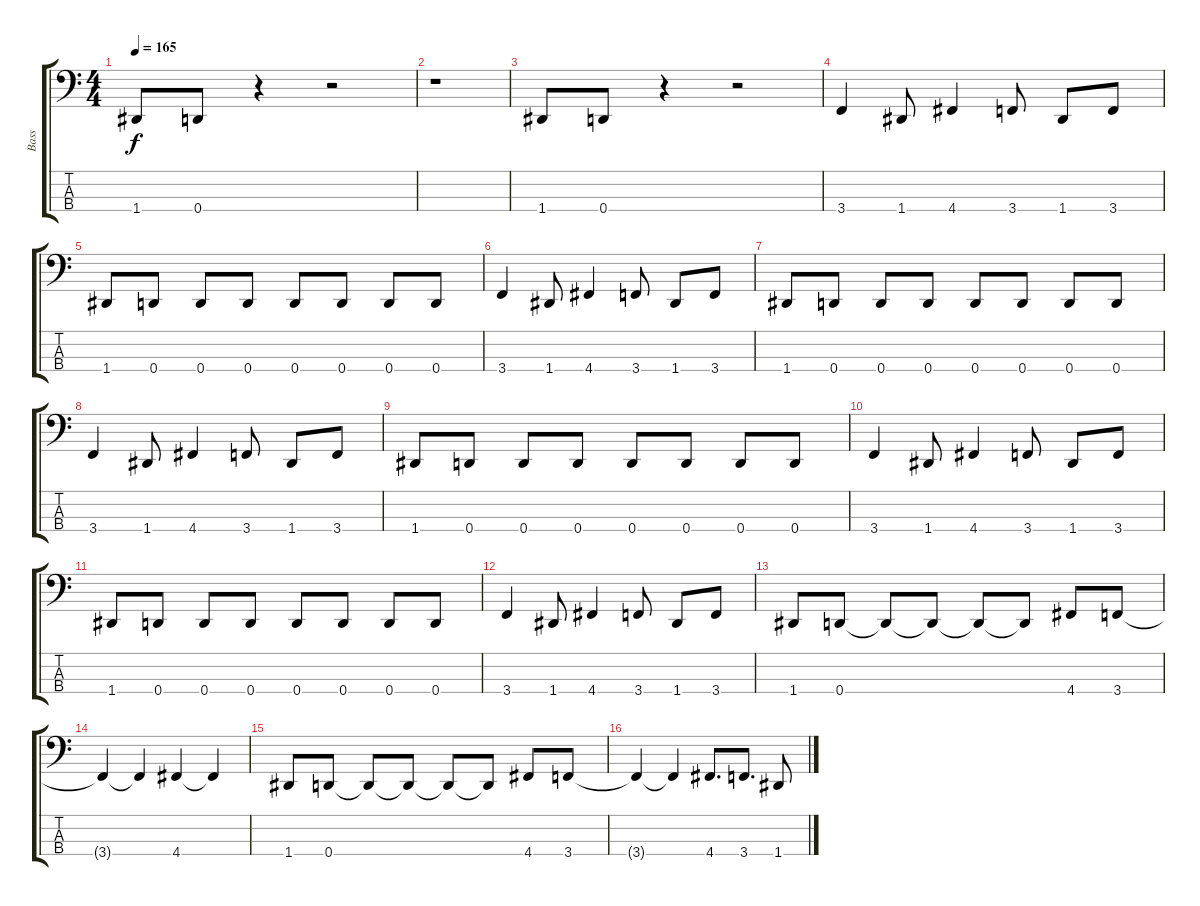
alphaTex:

\track ("Bass" "Bass") {instrument electricbassfinger}
\staff {score tabs}
\tuning (F2 C2 G1 D1) {hide}
\ts (4 4)
\tempo 165
\clef f4
\ks c
1.4.8{dy f} 0.4.8 r.4 r.2 |
r.1 |
1.4.8 0.4.8 r.4 r.2 |
3.4.4 1.4.8 4.4.4 3.4.8 1.4.8 3.4.8 |
1.4.8 0.4.8 0.4.8 0.4.8 0.4.8 0.4.8 0.4.8 0.4.8 |
3.4.4 1.4.8 4.4.4 3.4.8 1.4.8 3.4.8 |
1.4.8 0.4.8 0.4.8 0.4.8 0.4.8 0.4.8 0.4.8 0.4.8 |
3.4.4 1.4.8 4.4.4 3.4.8 1.4.8 3.4.8 |
1.4.8 0.4.8 0.4.8 0.4.8 0.4.8 0.4.8 0.4.8 0.4.8 |
3.4.4 1.4.8 4.4.4 3.4.8 1.4.8 3.4.8 |
1.4.8 0.4.8 0.4.8 0.4.8 0.4.8 0.4.8 0.4.8 0.4.8 |
3.4.4 1.4.8 4.4.4 3.4.8 1.4.8 3.4.8 |
1.4.8 0.4.8 0.4{t}.8 0.4{t}.8 0.4{t}.8 0.4{t}.8 4.4.8 3.4.8 |
3.4{t}.4 3.4{t}.4 4.4.4 4.4{t}.4 |
1.4.8 0.4.8 0.4{t}.8 0.4{t}.8 0.4{t}.8 0.4{t}.8 4.4.8 3.4.8 |
3.4{t}.4 3.4{t}.4 4.4.8{d} 3.4.8{d} 1.4.8
